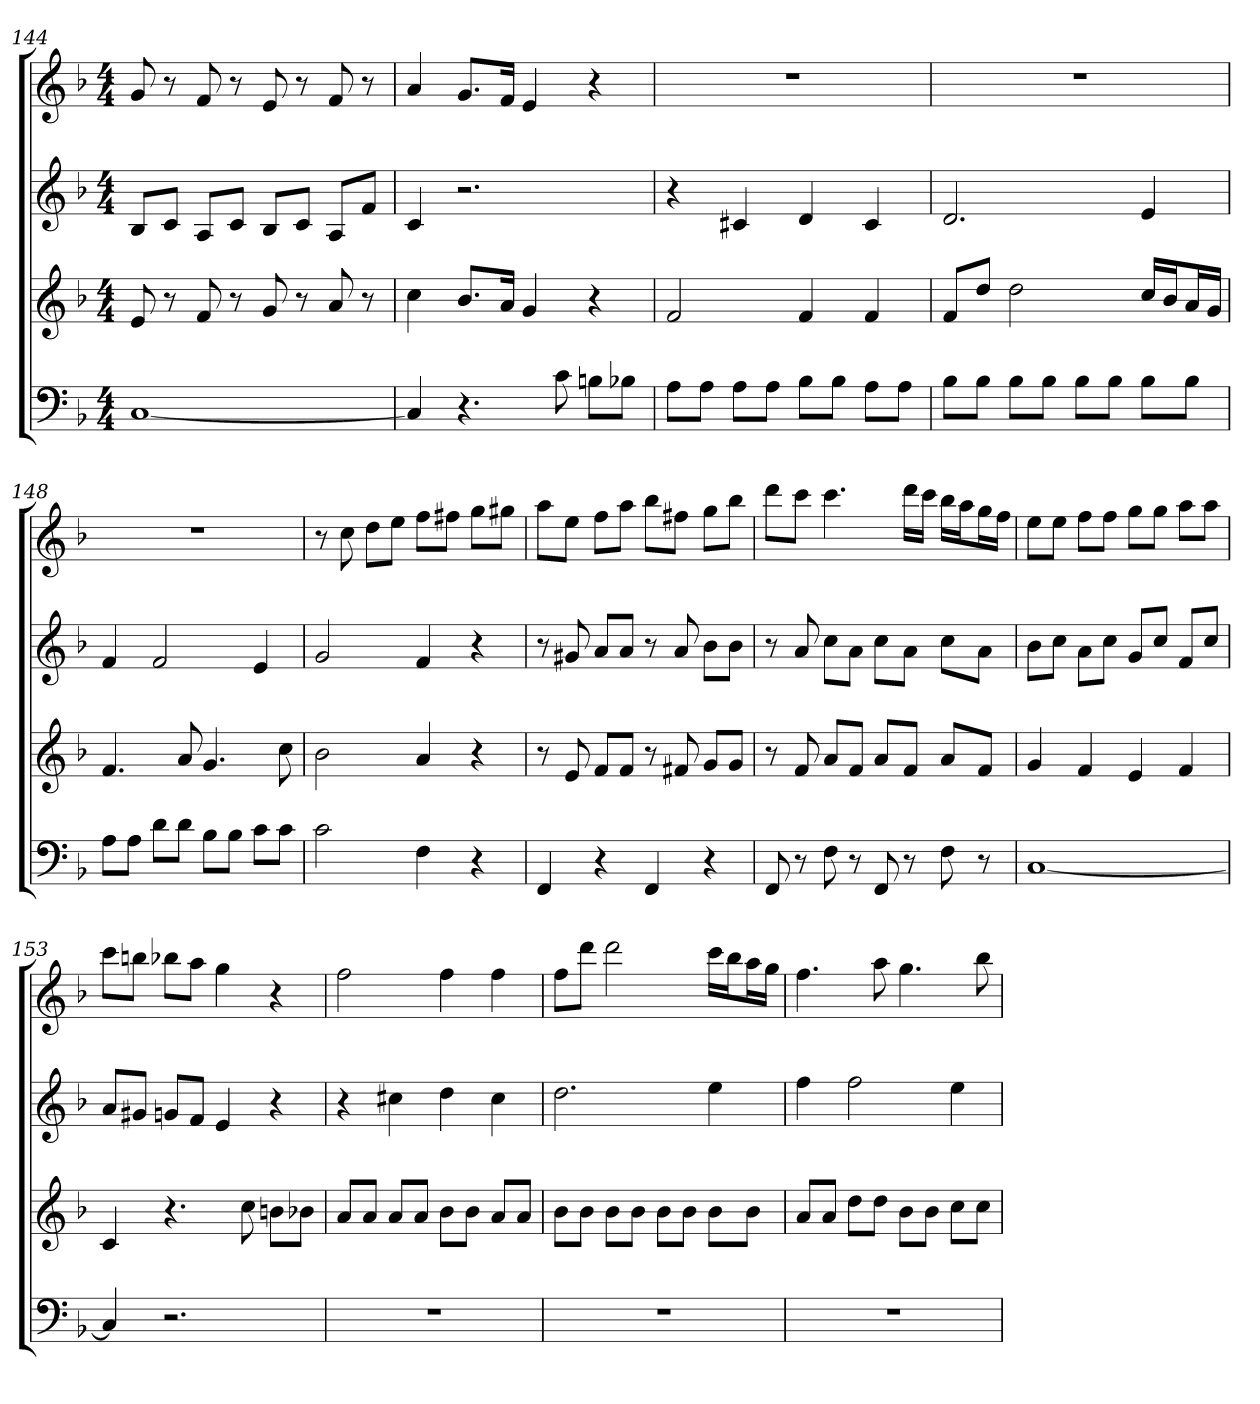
**kern	**kern	**kern	**kern
*part4	*part3	*part2	*part1
*staff4	*staff3	*staff2	*staff1
*k[b-]	*k[b-]	*k[b-]	*k[b-]
*F:	*F:	*F:	*F:
*M4/4	*M4/4	*M4/4	*M4/4
=144	=144	=144	=144
[1C	8e	8B-L	8g
.	8r	8cJ	8r
.	8f	8AL	8f
.	8r	8cJ	8r
.	8g	8B-L	8e
.	8r	8cJ	8r
.	8a	8AL	8f
.	8r	8fJ	8r
=145	=145	=145	=145
4C]	4cc	4c	4a
4.r	8.b-L	2.r	8.gL
.	16aJk	.	16fJk
.	4g	.	4e
8c	.	.	.
8BnL	4r	.	4r
8B-XJ	.	.	.
=146	=146	=146	=146
8AL	2f	4r	1r
8AJ	.	.	.
8AL	.	4c#X	.
8AJ	.	.	.
8B-L	4f	4d	.
8B-J	.	.	.
8AL	4f	4c#	.
8AJ	.	.	.
=147	=147	=147	=147
8B-L	8fL	2.d	1r
8B-J	8ddJ	.	.
8B-L	2dd	.	.
8B-J	.	.	.
8B-L	.	.	.
8B-J	.	.	.
8B-L	16ccLL	4e	.
.	16b-J	.	.
8B-J	16aL	.	.
.	16gJJ	.	.
=148	=148	=148	=148
8AL	4.f	4f	1r
8AJ	.	.	.
8dL	.	2f	.
8dJ	8a	.	.
8B-L	4.g	.	.
8B-J	.	.	.
8cL	.	4e	.
8cJ	8cc	.	.
=149	=149	=149	=149
2c	2b-	2g	8r
.	.	.	8cc
.	.	.	8ddL
.	.	.	8eeJ
4F	4a	4f	8ffL
.	.	.	8ff#XJ
4r	4r	4r	8ggL
.	.	.	8gg#XJ
=150	=150	=150	=150
4FF	8r	8r	8aaL
.	8e	8g#X	8eeJ
4r	8fL	8aL	8ffL
.	8fJ	8aJ	8aaJ
4FF	8r	8r	8bb-L
.	8f#X	8a	8ff#XJ
4r	8gL	8b-L	8ggL
.	8gJ	8b-J	8bb-J
=151	=151	=151	=151
8FF	8r	8r	8dddL
8r	8f	8a	8cccJ
8F	8aL	8ccL	4.ccc
8r	8fJ	8aJ	.
8FF	8aL	8ccL	.
8r	8fJ	8aJ	16dddLL
.	.	.	16cccJJ
8F	8aL	8ccL	16bb-LL
.	.	.	16aaJ
8r	8fJ	8aJ	16ggL
.	.	.	16ffJJ
=152	=152	=152	=152
[1C	4g	8b-L	8eeL
.	.	8ccJ	8eeJ
.	4f	8aL	8ffL
.	.	8ccJ	8ffJ
.	4e	8gL	8ggL
.	.	8ccJ	8ggJ
.	4f	8fL	8aaL
.	.	8ccJ	8aaJ
=153	=153	=153	=153
4C]	4c	8aL	8cccL
.	.	8g#XJ	8bbnJ
2.r	4.r	8gnL	8bb-XL
.	.	8fJ	8aaJ
.	.	4e	4gg
.	8cc	.	.
.	8bnL	4r	4r
.	8b-XJ	.	.
=154	=154	=154	=154
1r	8aL	4r	2ff
.	8aJ	.	.
.	8aL	4cc#X	.
.	8aJ	.	.
.	8b-L	4dd	4ff
.	8b-J	.	.
.	8aL	4cc#	4ff
.	8aJ	.	.
=155	=155	=155	=155
1r	8b-L	2.dd	8ffL
.	8b-J	.	8dddJ
.	8b-L	.	2ddd
.	8b-J	.	.
.	8b-L	.	.
.	8b-J	.	.
.	8b-L	4ee	16cccLL
.	.	.	16bb-J
.	8b-J	.	16aaL
.	.	.	16ggJJ
=156	=156	=156	=156
1r	8aL	4ff	4.ff
.	8aJ	.	.
.	8ddL	2ff	.
.	8ddJ	.	8aa
.	8b-L	.	4.gg
.	8b-J	.	.
.	8ccL	4ee	.
.	8ccJ	.	8bb-
=	=	=	=
*-	*-	*-	*-
